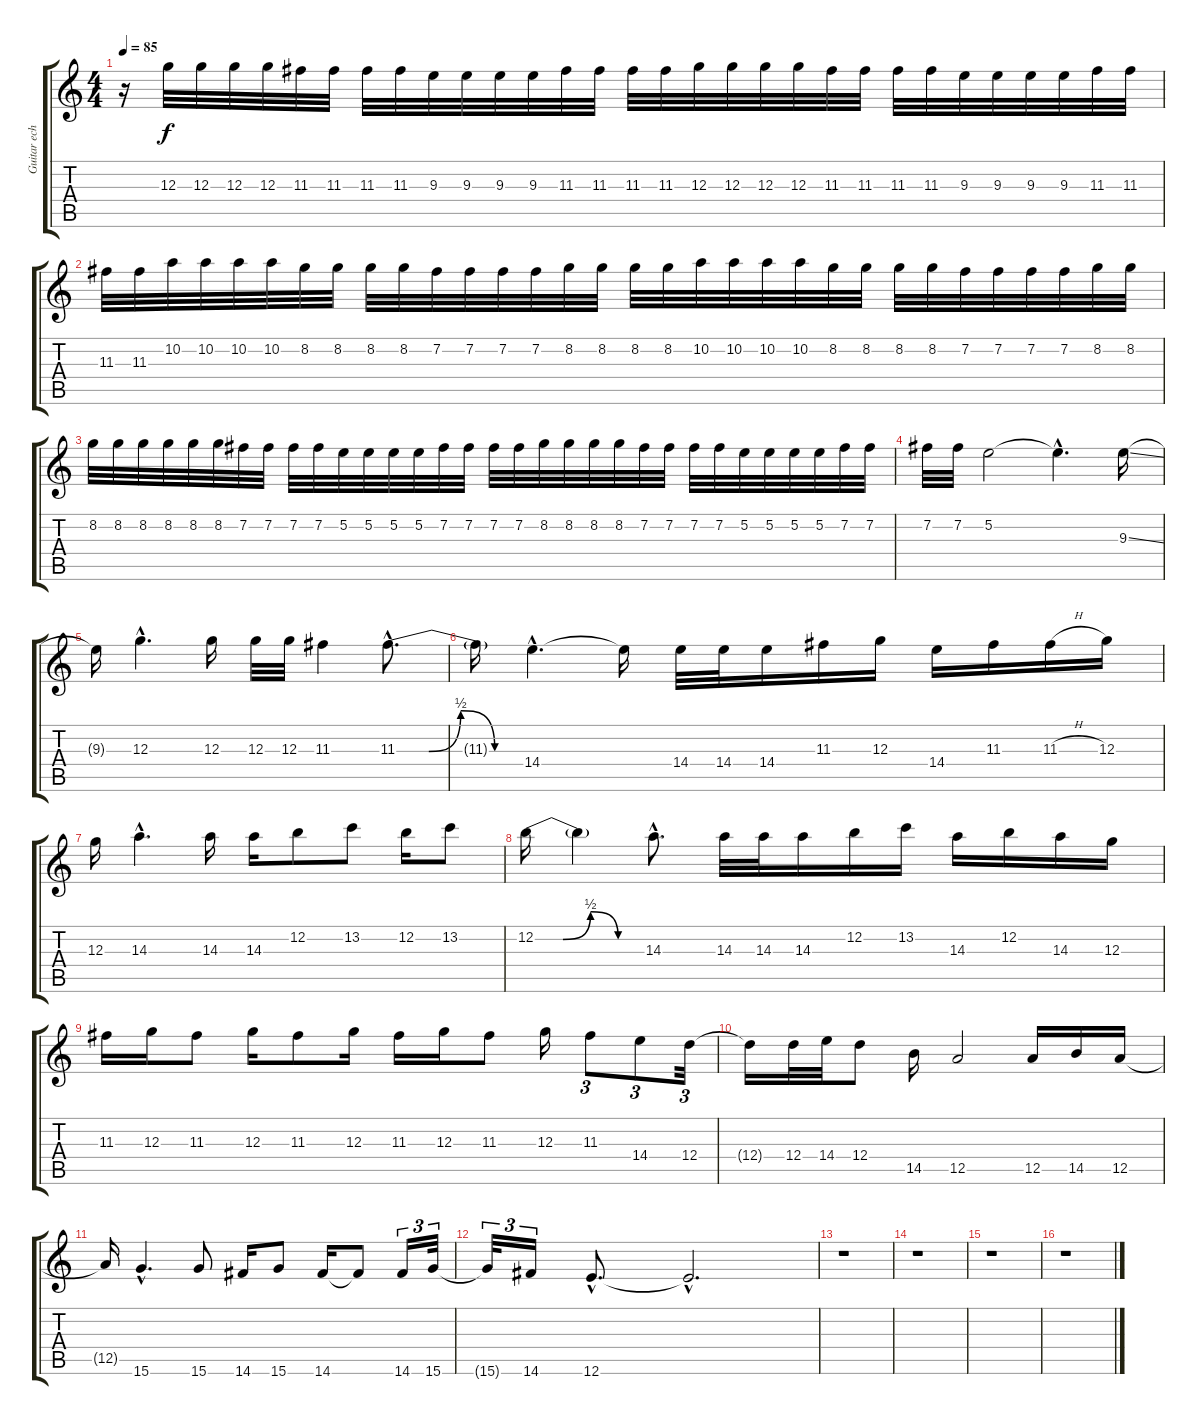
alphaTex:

\track ("Guitar echo" "Guitar ech") {instrument distortionguitar}
\staff {score tabs}
\tuning (E4 B3 G3 D3 A2 E2) {hide}
\ts (4 4)
\tempo 85
\clef g2
\ks c
r.16{dy f} 12.3.32 12.3.32 12.3.32 12.3.32 11.3.32 11.3.32 11.3.32 11.3.32 9.3.32 9.3.32 9.3.32 9.3.32 11.3.32 11.3.32 11.3.32 11.3.32 12.3.32 12.3.32 12.3.32 12.3.32 11.3.32 11.3.32 11.3.32 11.3.32 9.3.32 9.3.32 9.3.32 9.3.32 11.3.32 11.3.32 |
11.3.32 11.3.32 10.2.32 10.2.32 10.2.32 10.2.32 8.2.32 8.2.32 8.2.32 8.2.32 7.2.32 7.2.32 7.2.32 7.2.32 8.2.32 8.2.32 8.2.32 8.2.32 10.2.32 10.2.32 10.2.32 10.2.32 8.2.32 8.2.32 8.2.32 8.2.32 7.2.32 7.2.32 7.2.32 7.2.32 8.2.32 8.2.32 |
8.2.32 8.2.32 8.2.32 8.2.32 8.2.32 8.2.32 7.2.32 7.2.32 7.2.32 7.2.32 5.2.32 5.2.32 5.2.32 5.2.32 7.2.32 7.2.32 7.2.32 7.2.32 8.2.32 8.2.32 8.2.32 8.2.32 7.2.32 7.2.32 7.2.32 7.2.32 5.2.32 5.2.32 5.2.32 5.2.32 7.2.32 7.2.32 |
7.2.32 7.2.32 5.2.2 5.2{hac t}.4{d} 9.3{ss}.16 |
9.3{t}.16 12.3{hac}.4{d} 12.3.16 12.3.32 12.3.32 11.3.4 11.3{be (custom 0 0 15 0 30 2 46 0 60 0) hac}.8{d} |
11.3{t}.16 14.4{hac}.4{d} 14.4{t}.16 14.4.32 14.4.32 14.4.16 11.3.16 12.3.16 14.4.16 11.3.16 11.3{h}.16 12.3.16 |
12.3.16 14.3{hac}.4{d} 14.3.16 14.3.16 12.2.8 13.2.8 12.2.16 13.2.8 |
12.2{be (custom 0 0 15 0 30 2 45 0 60 0)}.16 12.2{t}.4 14.3{hac}.8{d} 14.3.32 14.3.32 14.3.16 12.2.16 13.2.16 14.3.16 12.2.16 14.3.16 12.3.16 |
11.3.16 12.3.16 11.3.8 12.3.16 11.3.8 12.3.16 11.3.16 12.3.16 11.3.8 12.3.16 11.3.8{tu (3 2)} 14.4.8{tu (3 2)} 12.4.32{tu (3 2)} |
12.4{t}.16 12.4.32 14.4.32 12.4.8 14.5.16 12.5.2 12.5.16 14.5.16 12.5.16 |
12.5{t}.16 15.6{hac}.4{d} 15.6.8 14.6.16 15.6.8 14.6.16 14.6{t}.8 14.6.16{tu (3 2)} 15.6.32{tu (3 2)} |
15.6{t}.32{tu (3 2)} 14.6.16{tu (3 2)} 12.6{hac}.8{d} 12.6{hac t}.2{d} |
r.1 |
r.1 |
r.1 |
r.1
